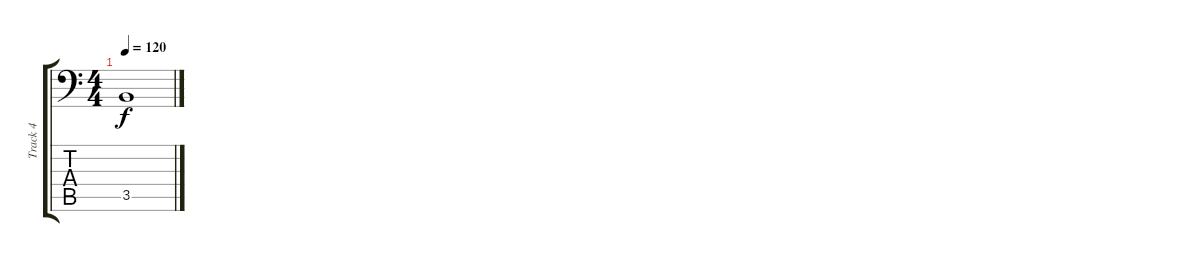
\track ("Track 4" "Track 4") {instrument electricbasspick}
\staff {score tabs}
\tuning (Eb3 Bb2 Gb2 Db2 Ab1 Eb1) {hide}
\ts (4 4)
\tempo 120
\clef f4
\ks c
3.5{t}.1{dy f}
